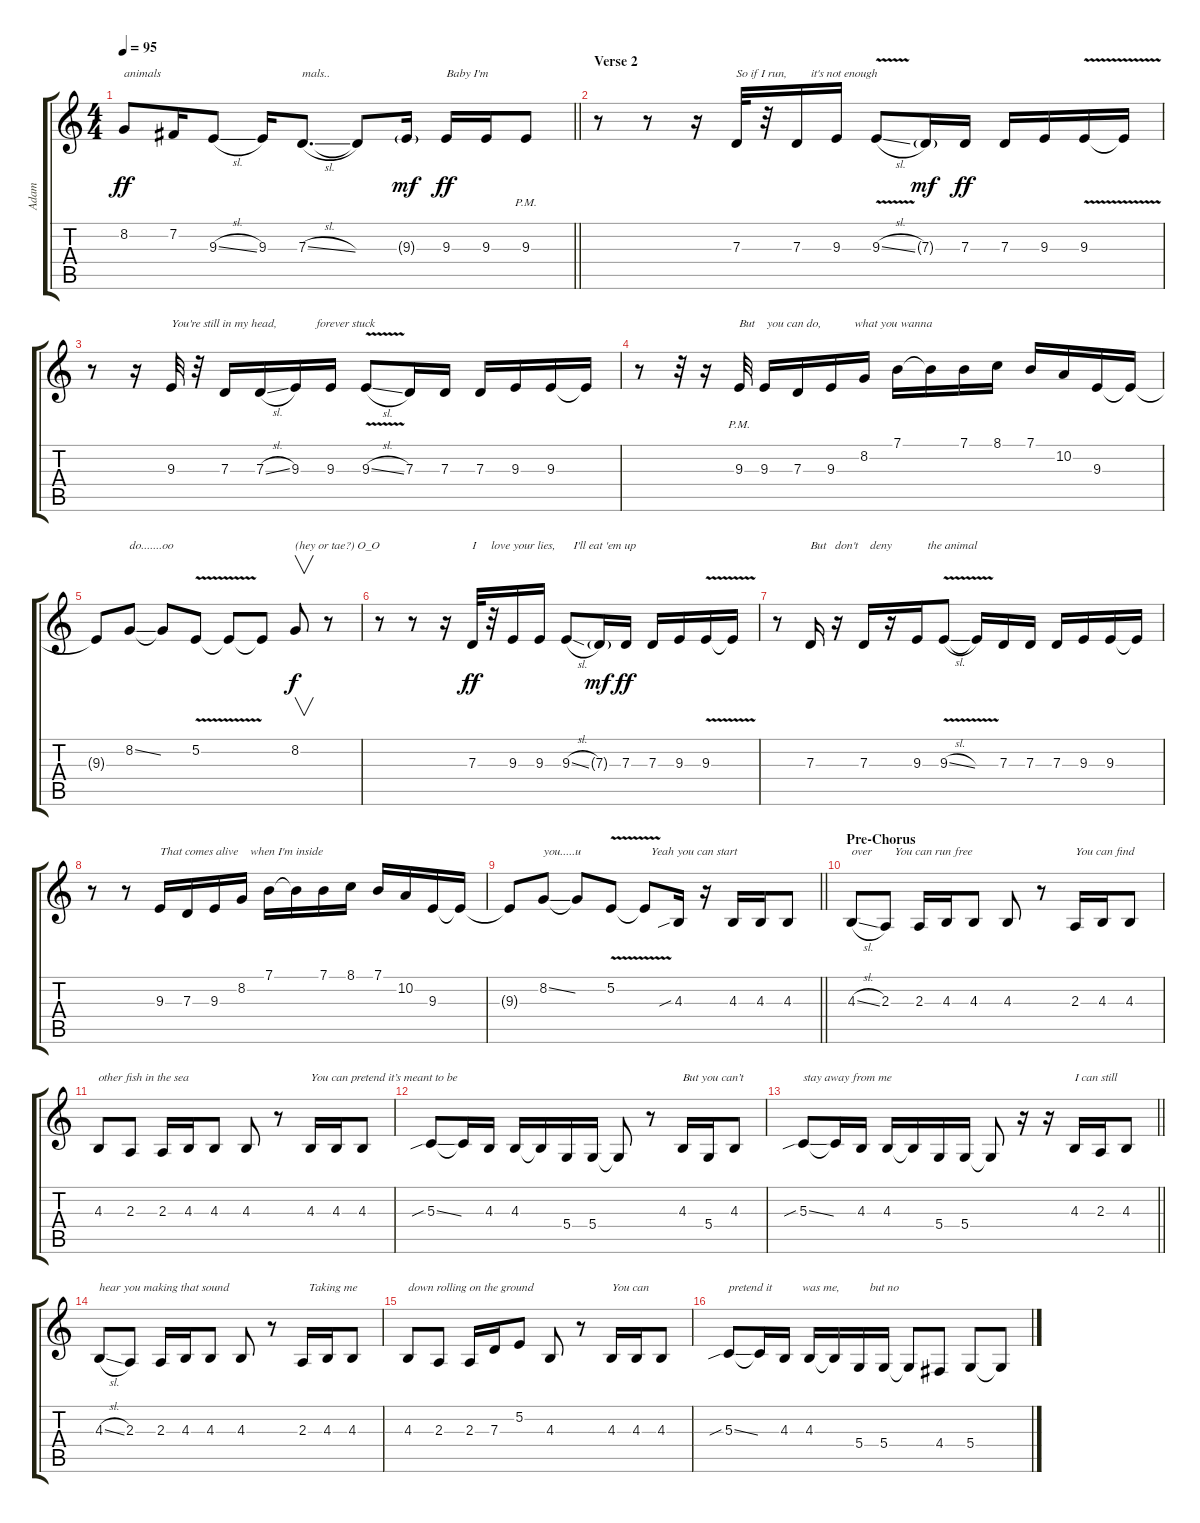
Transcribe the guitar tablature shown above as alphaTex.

\track ("Adam" "Adam") {instrument lead1square}
\staff {score tabs}
\tuning (E4 B3 G3 D3 A2 E2) {hide}
\ts (4 4)
\tempo 95
\clef g2
\barLineRight lightlight
\ks c
8.2.8{txt "animals" dy ff} 7.2.16 9.3{sl}.8 9.3.16 7.3{sl}.8{d txt "mals.."} 7.3{t}.8 9.3{g}.16{dy mf} 9.3.16{txt "Baby I'm" dy ff} 9.3.16 9.3{pm}.8 |
\section ("" "Verse 2")
r.8 r.8 r.16 7.3.32{txt "So if I run,        it's not enough"} r.32 7.3.16 9.3.16 9.3{v sl}.8 7.3{g}.16{dy mf} 7.3.16{dy ff} 7.3.16 9.3.16 9.3{v}.16 9.3{t}.16 |
r.8 r.16 9.3.32{txt "You're still in my head,             forever stuck"} r.32 7.3.16 7.3{sl}.16 9.3.16 9.3.16 9.3{v sl}.8 7.3.16 7.3.16 7.3.16 9.3.16 9.3.16 9.3{t}.16 |
r.8 r.32 r.16 9.3{pm}.32{txt "But    you can do,           what you wanna "} 9.3.16 7.3.16 9.3.16 8.2.16 7.1.16 7.1{t}.16 7.1.16 8.1.16 7.1.16 10.2.16 9.3.16 9.3{t}.16 |
9.3{t}.8 8.2{ss}.8{txt "do.......oo"} 8.2{t}.8 5.2{v}.8 5.2{t}.8 5.2{t}.8 8.2.8{v txt "(hey or tae?) O_O" dy f} r.8 |
r.8 r.8 r.16 7.3.32{txt "I     love your lies,      I'll eat 'em up" dy ff} r.32 9.3.16 9.3.16 9.3{sl}.8 7.3{g}.16{dy mf} 7.3.16{dy ff} 7.3.16 9.3.16 9.3{v}.16 9.3{t}.16 |
r.8 7.3.16{txt "But   don't    deny            the animal"} r.16 7.3.16 r.16 9.3.16 9.3{v sl}.8 9.3{t}.16 7.3.16 7.3.16 7.3.16 9.3.16 9.3.16 9.3{t}.16 |
r.8 r.8 9.3.16{txt "That comes alive    when I'm inside "} 7.3.16 9.3.16 8.2.16 7.1.16 7.1{t}.16 7.1.16 8.1.16 7.1.16 10.2.16 9.3.16 9.3{t}.16 |
\barLineRight lightlight
9.3{t}.8 8.2{ss}.8{txt "you.....u"} 8.2{t}.8 5.2{v}.8 5.2{t}.8{txt "  Yeah you can start "} 4.3{sib}.16 r.16 4.3.16 4.3.16 4.3.8 |
\section ("" "Pre-Chorus")
4.3{sl}.8{txt "over"} 2.3.8{txt "   You can run free"} 2.3.16 4.3.16 4.3.8 4.3.8 r.8 2.3.16{txt "You can find "} 4.3.16 4.3.8 |
4.3.8{txt "other fish in the sea"} 2.3.8 2.3.16 4.3.16 4.3.8 4.3.8 r.8 4.3.16{txt "You can pretend it’s meant to be"} 4.3.16 4.3.8 |
5.3{sib ss}.8 5.3{t}.16 4.3.16 4.3.16 4.3{t}.16 5.4.16 5.4.16 5.4{t}.8 r.8 4.3.16{txt "But you can’t "} 5.4.16 4.3.8 |
\barLineRight lightlight
5.3{sib ss}.8{txt "stay away from me"} 5.3{t}.16 4.3.16 4.3.16 4.3{t}.16 5.4.16 5.4.16 5.4{t}.8 r.16 r.16 4.3.16{txt "I can still "} 2.3.16 4.3.8 |
4.3{sl}.8{txt "hear you making that sound"} 2.3.8 2.3.16 4.3.16 4.3.8 4.3.8 r.8 2.3.16{txt "  Taking me "} 4.3.16 4.3.8 |
4.3.8{txt "down rolling on the ground"} 2.3.8 2.3.16 7.3.16 5.2.8 4.3.8 r.8 4.3.16{txt "You can "} 4.3.16 4.3.8 |
5.3{sib ss}.8{txt "pretend it          was me,          but no"} 5.3{t}.16 4.3.16 4.3.16 4.3{t}.16 5.4.16 5.4.16 5.4{t}.8 4.4.8 5.4.8 5.4{t}.8
